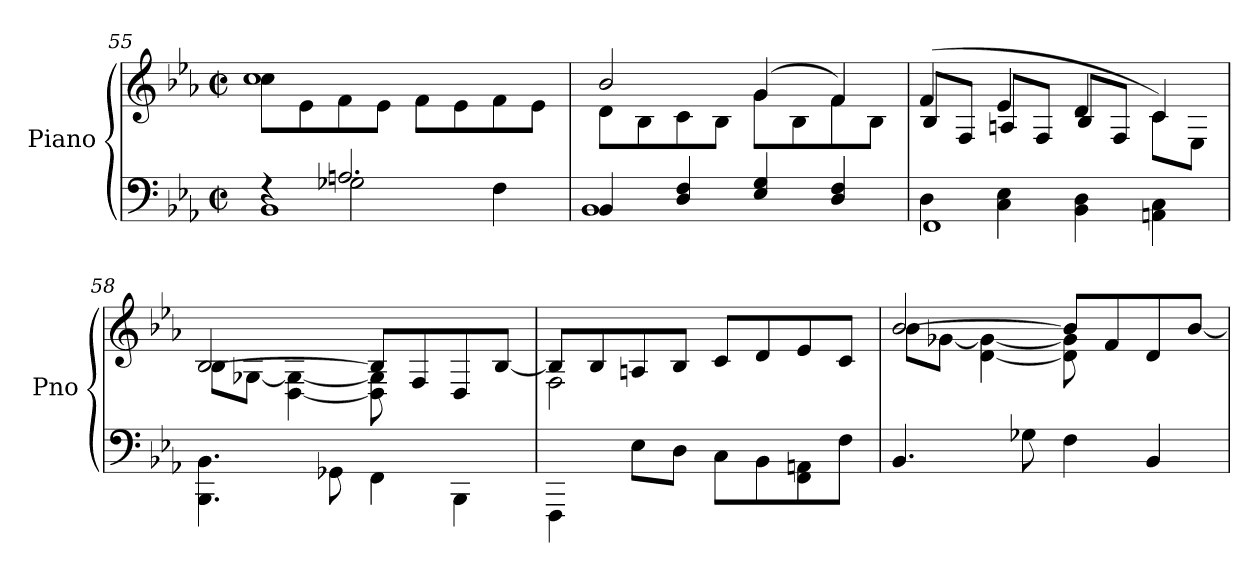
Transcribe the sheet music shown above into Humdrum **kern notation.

**kern	**kern
*part1	*part1
*staff2	*staff1
*I"Piano	*
*I'Pno	*
*clefF4	*clefG2
*k[b-e-a-]	*k[b-e-a-]
*E-:	*E-:
*M2/2	*M2/2
*met(c|)	*met(c|)
=55	=55
*^	*^
*	*^	*	*
4rF	1BB-	4ryy	8cc\L	1cc
.	.	.	8e-\	.
2.An/	.	2G-X\	8f\	.
.	.	.	8e-\J	.
.	.	.	8f\L	.
.	.	.	8e-\	.
.	.	4F\	8f\	.
.	.	.	8e-\J	.
*	*v	*v	*	*
=56	=56	=56	=56
4BB-/	1BB-	2b-/	8d\L
.	.	.	8B-\
4D/ 4F/	.	.	8c\
.	.	.	8B-\J
4E-/ 4G/	.	(>4g/	8g\L
.	.	.	8B-\
4D/ 4F/	.	4f/)	8f\
.	.	.	8B-\J
=57	=57	=57	=57
4D\	1FF	(>4f/	8B-/L
.	.	.	8F/J
4C\ 4E-\	.	4e-/	8An/L
.	.	.	8F/J
4BB-\ 4D\	.	4d/	8B-/L
.	.	.	8F/J
4AAn\ 4C\	.	4c/)	8c\L
.	.	.	8E-\J
*v	*v	*	*
=58	=58	=58
4.BBB-\ 4.BB-\	[2B-/	8B-\L
.	.	[8G-X\J
.	.	[4D\ 4G-\_
8GG-X\	.	.
4FF\	8B-/L]	8D\] 8G-\]
.	8F/	4.ryy
4BBB-\	8D/	.
.	[8B-/J	.
=59	=59	=59
4FFF\	8B-/L]	2F\
.	8B-/	.
8E-\L	8An/	.
8D\J	8B-/J	.
8C\L	8c/L	2ryy
8BB-\	8d/	.
8FF\ 8AAn\	8e-/	.
8F\J	8c/J	.
=60	=60	=60
4.BB-/	[2b-/	8b-\L
.	.	[8g-X\J
.	.	[4d\ 4g-\_
8G-X\	.	.
4F\	8b-/L]	8d\] 8g-\]
.	8f/	4.ryy
4BB-/	8d/	.
.	[8b-/J	.
*	*v	*v
=	=
*-	*-
